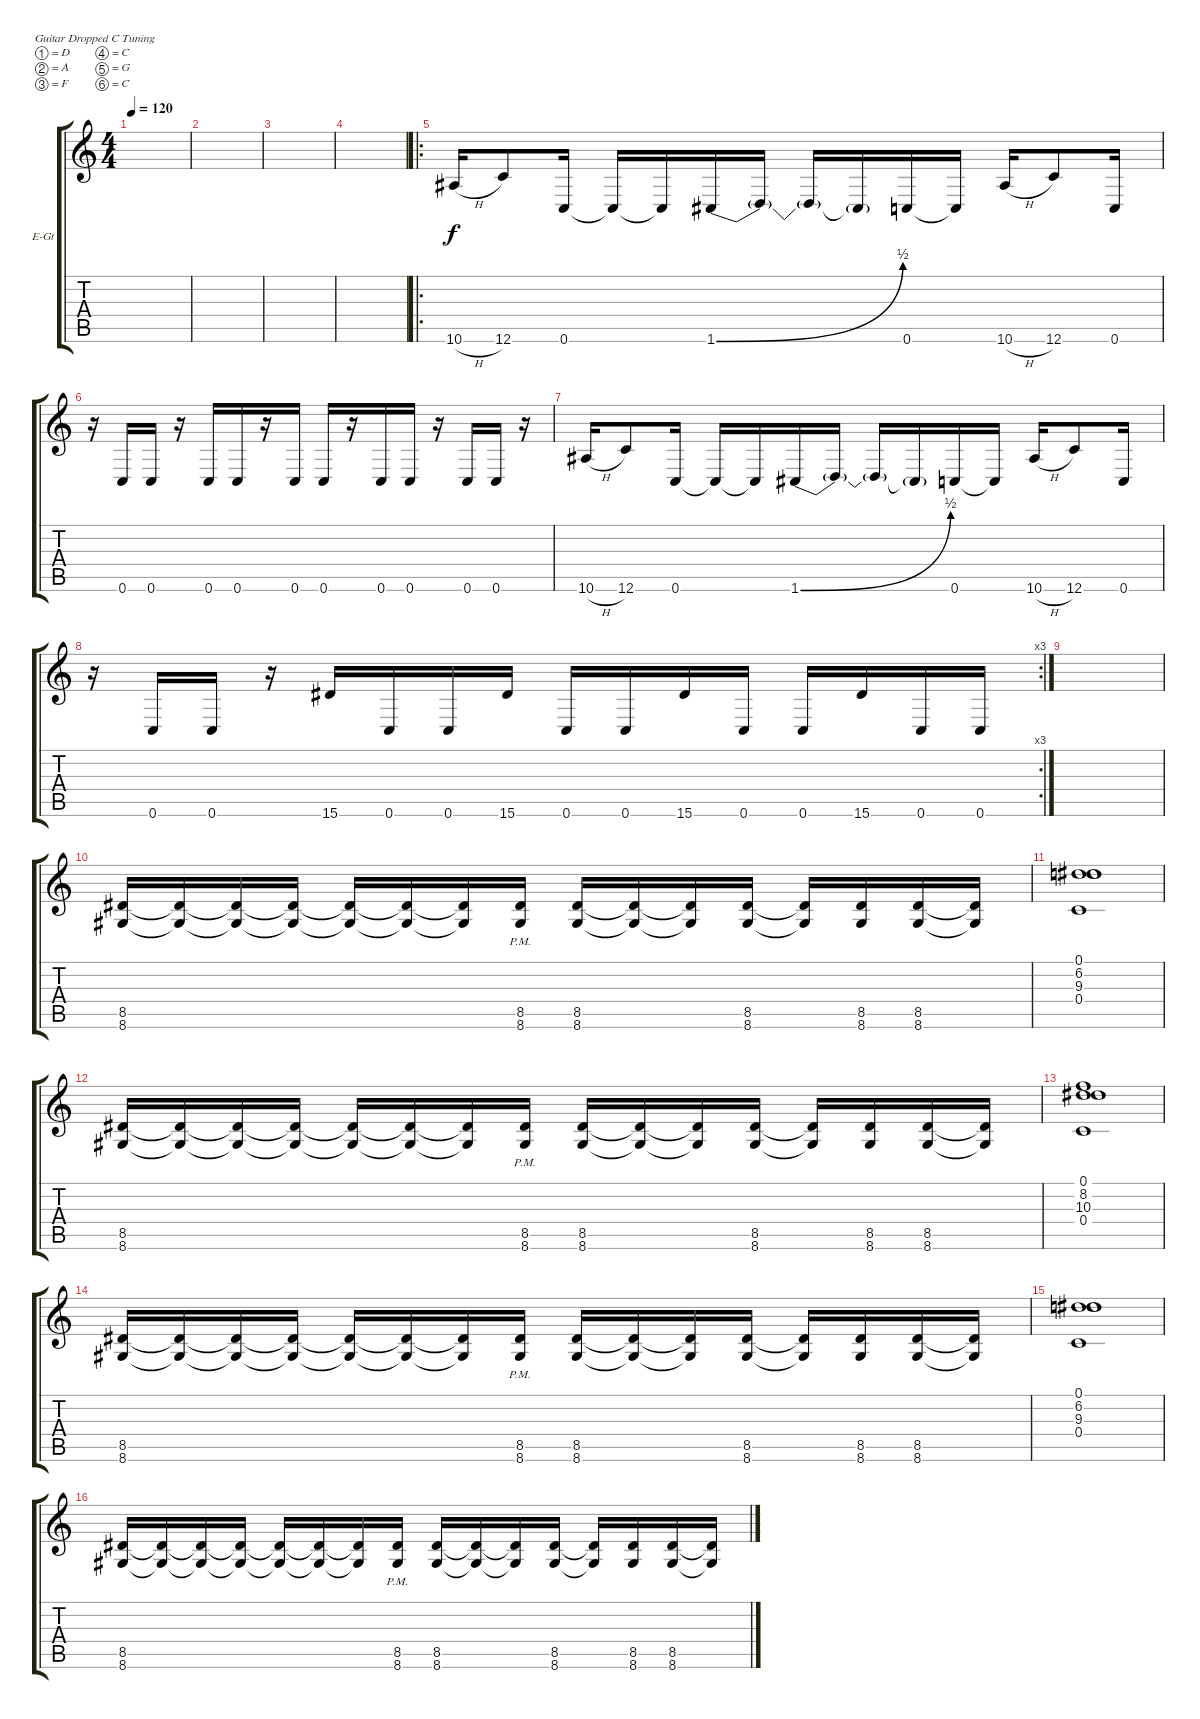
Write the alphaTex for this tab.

\defaultSystemsLayout 4
\bracketExtendMode groupsimilarinstruments
\firstSystemTrackNameOrientation horizontal
\otherSystemsTrackNameOrientation horizontal
\track ("Vet" "E-Gt") {instrument distortionguitar}
\staff {score tabs}
\tuning (D4 A3 F3 C3 G2 C2)
\ts (4 4)
\tempo 120
\clef g2
\scale
0.487395
\ks c
|
\scale
0.256303 |
\scale
0.256303 |
\scale
0.312821 |
\ro
\scale
0.374359 10.6{h}.16 12.6.8 0.6.16 0.6{t}.16 0.6{t}.16 1.6{be (bend 0 0 14.399999999999999 2)}.16 1.6{t}.16 1.6{t}.16 1.6{t}.16 0.6.16 0.6{t}.16 10.6{h}.16 12.6.8 0.6.16 |
\scale
0.312821 r.16 0.6.16 0.6.16 r.16 0.6.16 0.6.16 r.16 0.6.16 0.6.16 r.16 0.6.16 0.6.16 r.16 0.6.16 0.6.16 r.16 |
10.6{h}.16 12.6.8 0.6.16 0.6{t}.16 0.6{t}.16 1.6{be (bend 0 0 14.399999999999999 2)}.16 1.6{t}.16 1.6{t}.16 1.6{t}.16 0.6.16 0.6{t}.16 10.6{h}.16 12.6.8 0.6.16 |
\rc 3
r.16 0.6.16 0.6.16 r.16 15.6.16 0.6.16 0.6.16 15.6.16 0.6.16 0.6.16 15.6.16 0.6.16 0.6.16 15.6.16 0.6.16 0.6.16 |
|
(8.5 8.6).16 (8.5{t} 8.6{t}).16 (8.6{t} 8.5{t}).16 (8.5{t} 8.6{t}).16 (8.5{t} 8.6{t}).16 (8.5{t} 8.6{t}).16 (8.5{t} 8.6{t}).16 (8.5{pm} 8.6).16 (8.5 8.6).16 (8.5{t} 8.6{t}).16 (8.5{t} 8.6{t}).16 (8.6 8.5).16 (8.5{t} 8.6{t}).16 (8.5 8.6).16 (8.5 8.6).16 (8.5{t} 8.6{t}).16 |
(0.1 6.2 9.3 0.4).1 |
(8.5 8.6).16 (8.5{t} 8.6{t}).16 (8.6{t} 8.5{t}).16 (8.5{t} 8.6{t}).16 (8.5{t} 8.6{t}).16 (8.5{t} 8.6{t}).16 (8.5{t} 8.6{t}).16 (8.5{pm} 8.6).16 (8.5 8.6).16 (8.5{t} 8.6{t}).16 (8.5{t} 8.6{t}).16 (8.6 8.5).16 (8.5{t} 8.6{t}).16 (8.5 8.6).16 (8.5 8.6).16 (8.5{t} 8.6{t}).16 |
(0.1 8.2 10.3 0.4).1 |
(8.5 8.6).16 (8.5{t} 8.6{t}).16 (8.6{t} 8.5{t}).16 (8.5{t} 8.6{t}).16 (8.5{t} 8.6{t}).16 (8.5{t} 8.6{t}).16 (8.5{t} 8.6{t}).16 (8.5{pm} 8.6).16 (8.5 8.6).16 (8.5{t} 8.6{t}).16 (8.5{t} 8.6{t}).16 (8.6 8.5).16 (8.5{t} 8.6{t}).16 (8.5 8.6).16 (8.5 8.6).16 (8.5{t} 8.6{t}).16 |
(0.1 6.2 9.3 0.4).1 |
(8.5 8.6).16 (8.5{t} 8.6{t}).16 (8.6{t} 8.5{t}).16 (8.5{t} 8.6{t}).16 (8.5{t} 8.6{t}).16 (8.5{t} 8.6{t}).16 (8.5{t} 8.6{t}).16 (8.5{pm} 8.6).16 (8.5 8.6).16 (8.5{t} 8.6{t}).16 (8.5{t} 8.6{t}).16 (8.6 8.5).16 (8.5{t} 8.6{t}).16 (8.5 8.6).16 (8.5 8.6).16 (8.5{t} 8.6{t}).16
